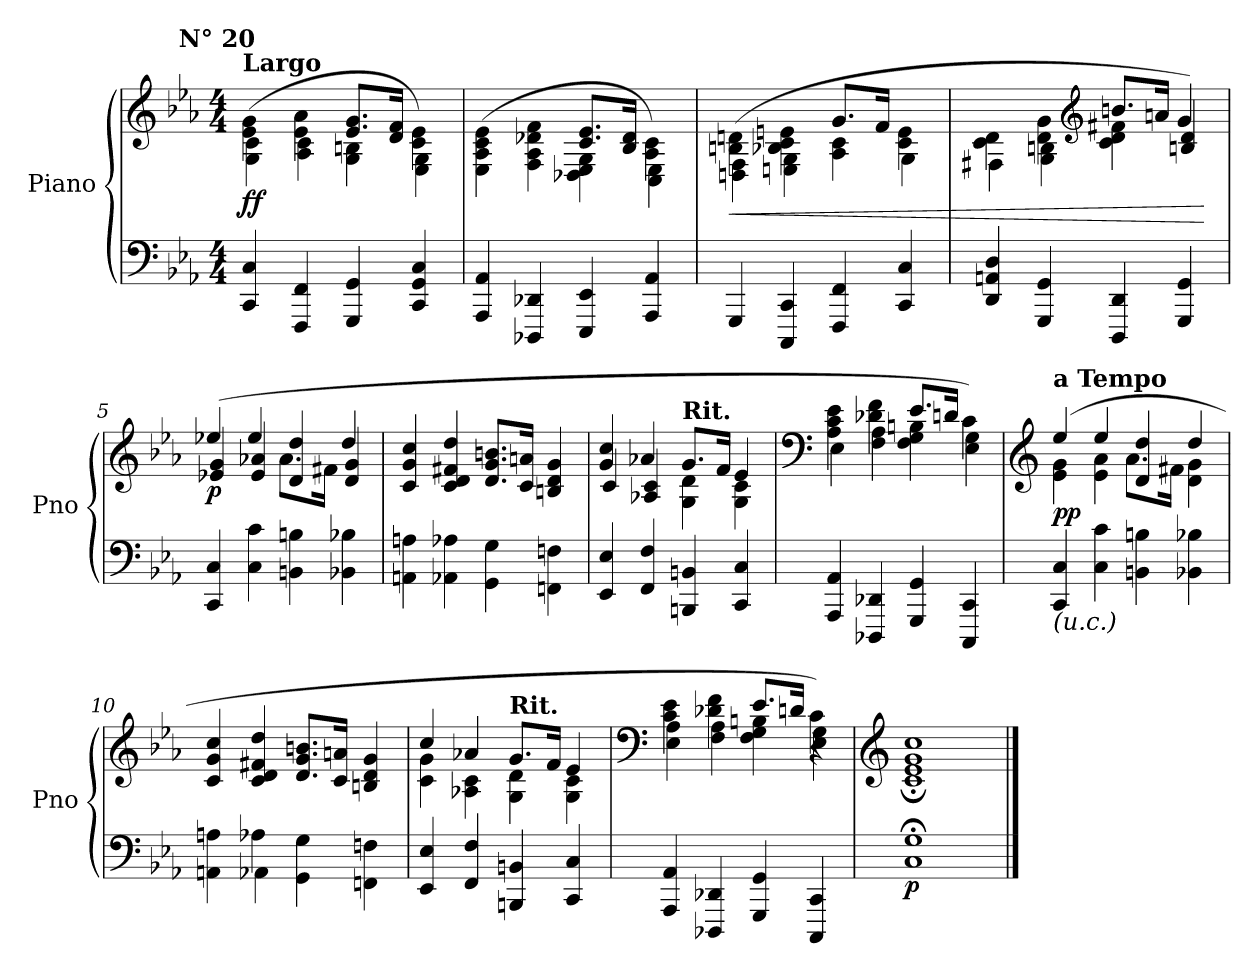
**kern	**kern	**dynam
*part1	*part1	*part1
*staff2	*staff1	*staff1/2
*I"Piano	*	*
*I'Pno	*	*
*clefF4	*clefG2	*
*k[b-e-a-]	*k[b-e-a-]	*
*M4/4	*M4/4	*
!!LO:REH:place=s1:a:B:enc=none:fs=14:t=N° 20
=1	=1	=1
*	*^	*
!	!LO:TX:a:B:t=Largo	!	!
!	!	!	!LO:DY:b
4CC/ 4C/	(>4e-\ 4g\	4G\ 4c\	ff
4FFF/ 4FF/	4e-\ 4a-\	4A-\ 4c\	.
4GGG/ 4GG/	8.e-/ 8.g/L	4G\ 4Bn\	.
.	16d/ 16f/Jk	.	.
4CC/ 4GG/ 4C/	4c\ 4e-\)	4E-\ 4G\	.
=2	=2	=2	=2
4AAA-/ 4AA-/	(>4E-\ 4A-\ 4c\ 4e-\	2ryy	.
4DDD-X/ 4DD-X/	4F\ 4A-\ 4d-X\ 4f\	.	.
4EEE-/ 4EE-/	8.c/ 8.e-/L	4D-X\ 4E-\ 4G\	.
.	16B-/ 16d-/Jk	.	.
4AAA-/ 4AA-/	4A-\ 4c\)	4C\ 4E-\	.
=3	=3	=3	=3
!	!	!	!LO:HP:b
4GGG/	(>4Bn\ 4dn\	4Dn\ 4F\	<
4CCC/ 4CC/	4B-X\ 4c\ 4en\	4En\ 4G\	.
4FFF/ 4FF/	8.g/L	4A-\ 4c\	.
.	16f/Jk	.	.
4CC/ 4C/	4c\ 4e\	4G\	.
=4	=4	=4	=4
4DD/ 4AAn/ 4D/	4c\ 4d\	4F#X\	.
4GGG/ 4GG/	4d\ 4g\	4G\ 4Bn\	.
*	*clefG2	*	*
4DDD/ 4DD/	8.bn/L	4c\ 4d\ 4f#X\	.
.	16an/Jk	.	.
4GGG/ 4GG/	4g/)	4Bn/ 4d/	.
*	*v	*v	*
.	.	[
!!LO:LB:g=z
=5	=5	=5
*	*MM28	*
*	*^	*
!	!	!	!LO:DY:b
4CC/ 4C/	(>4ee-X/	4e-X/ 4g/	p
4C\ 4c\	4ee-/	4e-/ 4a-X/	.
4BBn\ 4Bn\	4d/ 4dd/	8.a-\L	.
.	.	16f#X\Jk	.
4BB-X\ 4B-X\	4dd/	4d/ 4g/	.
*	*v	*v	*
=6	=6	=6
4AAn\ 4An\	4c/ 4g/ 4cc/	.
4AA-X\ 4A-X\	4c/ 4d/ 4f#X/ 4dd/	.
4GG\ 4G\	8.d/ 8.g/ 8.bn/L	.
.	16c/ 16an/Jk	.
4FFn\ 4Fn\	4Bn/ 4d/ 4g/	.
=7	=7	=7
*	*^	*
4EE-/ 4E-/	4g/ 4cc/	4c/	.
4FF/ 4F/	4a-X/	4A-X/ 4c/	.
!	!LO:TX:a:B:t=Rit.	!	!
4BBBn/ 4BBn/	8.g/L	4G\ 4d\	.
.	16f/Jk	.	.
4CC/ 4C/	4e-/	4G\ 4c\	.
=8	=8	=8	=8
*	*clefF4	*	*
4AAA-/ 4AA-/	4A-\ 4c\ 4e-\	4E-\	.
4DDD-X/ 4DD-X/	4d-X\ 4f\	4F\ 4A-\	.
*	*MM27	*	*
4GGG/ 4GG/	8.e-/L	4F\ 4G\ 4Bn\	.
.	16dn/Jk	.	.
4CCC/ 4CC/	4c\)	4E-\ 4G\	.
!!LO:LB:g=z	!!
=9	=9	=9	=9
*	*clefG2	*	*
*	*MM26	*	*
!	!LO:TX:a:B:t=a Tempo	!	!
!LO:TX:b:i:t=(u.c.)	!	!	!
!	!	!	!LO:DY:b
4CC/ 4C/	(>4ee-/	4e-\ 4g\	pp
4C\ 4c\	4ee-/	4e-\ 4a-\	.
4BBn\ 4Bn\	4d/ 4dd/	8.a-\L	.
.	.	16f#X\Jk	.
4BB-X\ 4B-X\	4dd/	4d\ 4g\	.
*	*v	*v	*
=10	=10	=10
*^	*	*
4AAn\ 4An\	4ryy	4c/ 4g/ 4cc/	.
4A-X\	4AA-X\	4c/ 4d/ 4f#X/ 4dd/	.
4GG\ 4G\	2ryy	8.d/ 8.g/ 8.bn/L	.
.	.	16c/ 16an/Jk	.
4FFn\ 4Fn\	.	4Bn/ 4d/ 4g/	.
*v	*v	*	*
=11	=11	=11
*	*^	*
4EE-/ 4E-/	4cc/	4c\ 4g\	.
4FF/ 4F/	4a-X/	4A-X\ 4c\	.
!	!LO:TX:a:B:t=Rit.	!	!
4BBBn/ 4BBn/	8.g/L	4G\ 4d\	.
.	16f/Jk	.	.
4CC/ 4C/	4e-/	4G\ 4c\	.
*	*v	*v	*
=12	=12	=12
*	*clefF4	*
*	*MM25	*
*	*^	*
*	*	*^	*
4AAA-/ 4AA-/	4c\ 4e-\	4E-\ 4A-\	2.ryy	.
*	*MM24	*	*	*
4DDD-X/ 4DD-X/	4d-X\ 4f\	4F\ 4A-\	.	.
*	*MM23	*	*	*
4GGG/ 4GG/	8.e-/L	4F\ 4G\ 4Bn\	.	.
*	*MM22	*	*	*
.	16dn/Jk	.	.	.
*	*MM21	*	*	*
4CCC/ 4CC/	4c\)	4E-\ 4G\	4r	.
*	*v	*v	*v	*
=13	=13	=13
*	*clefG2	*
*	*MM20	*
*^	*^	*
*	*	*	*^	*
!	!	!	!	!	!LO:DY:b=2
*	*	*	*v	*v	*
1G;<	1C	1cc	1c;< 1e-;< 1g;<	p
*v	*v	*	*	*
*	*v	*v	*
==	==	==
*-	*-	*-
